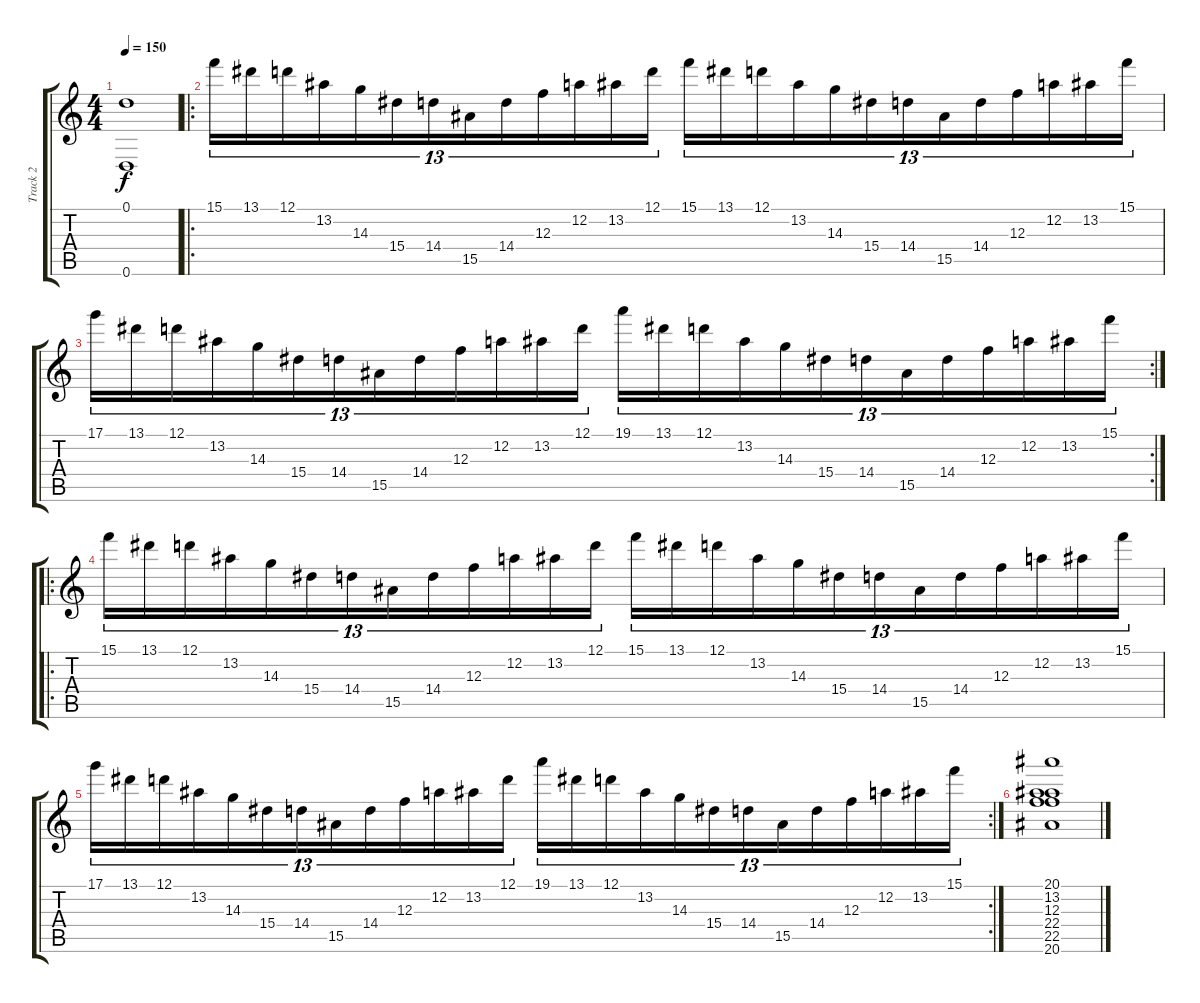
\track ("Track 2" "Track 2") {instrument acousticguitarsteel}
\staff {score tabs}
\tuning (D4 A3 F3 C3 G2 D2) {hide}
\ts (4 4)
\tempo 150
\clef g2
\ks c
(0.1 0.6).1{dy f} |
\ro
15.1.16{tu (13 8)} 13.1.16{tu (13 8)} 12.1.16{tu (13 8)} 13.2.16{tu (13 8)} 14.3.16{tu (13 8)} 15.4.16{tu (13 8)} 14.4.16{tu (13 8)} 15.5.16{tu (13 8)} 14.4.16{tu (13 8)} 12.3.16{tu (13 8)} 12.2.16{tu (13 8)} 13.2.16{tu (13 8)} 12.1.16{tu (13 8)} 15.1.16{tu (13 8)} 13.1.16{tu (13 8)} 12.1.16{tu (13 8)} 13.2.16{tu (13 8)} 14.3.16{tu (13 8)} 15.4.16{tu (13 8)} 14.4.16{tu (13 8)} 15.5.16{tu (13 8)} 14.4.16{tu (13 8)} 12.3.16{tu (13 8)} 12.2.16{tu (13 8)} 13.2.16{tu (13 8)} 15.1.16{tu (13 8)} |
\rc 2
17.1.16{tu (13 8)} 13.1.16{tu (13 8)} 12.1.16{tu (13 8)} 13.2.16{tu (13 8)} 14.3.16{tu (13 8)} 15.4.16{tu (13 8)} 14.4.16{tu (13 8)} 15.5.16{tu (13 8)} 14.4.16{tu (13 8)} 12.3.16{tu (13 8)} 12.2.16{tu (13 8)} 13.2.16{tu (13 8)} 12.1.16{tu (13 8)} 19.1.16{tu (13 8)} 13.1.16{tu (13 8)} 12.1.16{tu (13 8)} 13.2.16{tu (13 8)} 14.3.16{tu (13 8)} 15.4.16{tu (13 8)} 14.4.16{tu (13 8)} 15.5.16{tu (13 8)} 14.4.16{tu (13 8)} 12.3.16{tu (13 8)} 12.2.16{tu (13 8)} 13.2.16{tu (13 8)} 15.1.16{tu (13 8)} |
\ro
15.1.16{tu (13 8)} 13.1.16{tu (13 8)} 12.1.16{tu (13 8)} 13.2.16{tu (13 8)} 14.3.16{tu (13 8)} 15.4.16{tu (13 8)} 14.4.16{tu (13 8)} 15.5.16{tu (13 8)} 14.4.16{tu (13 8)} 12.3.16{tu (13 8)} 12.2.16{tu (13 8)} 13.2.16{tu (13 8)} 12.1.16{tu (13 8)} 15.1.16{tu (13 8)} 13.1.16{tu (13 8)} 12.1.16{tu (13 8)} 13.2.16{tu (13 8)} 14.3.16{tu (13 8)} 15.4.16{tu (13 8)} 14.4.16{tu (13 8)} 15.5.16{tu (13 8)} 14.4.16{tu (13 8)} 12.3.16{tu (13 8)} 12.2.16{tu (13 8)} 13.2.16{tu (13 8)} 15.1.16{tu (13 8)} |
\rc 2
17.1.16{tu (13 8)} 13.1.16{tu (13 8)} 12.1.16{tu (13 8)} 13.2.16{tu (13 8)} 14.3.16{tu (13 8)} 15.4.16{tu (13 8)} 14.4.16{tu (13 8)} 15.5.16{tu (13 8)} 14.4.16{tu (13 8)} 12.3.16{tu (13 8)} 12.2.16{tu (13 8)} 13.2.16{tu (13 8)} 12.1.16{tu (13 8)} 19.1.16{tu (13 8)} 13.1.16{tu (13 8)} 12.1.16{tu (13 8)} 13.2.16{tu (13 8)} 14.3.16{tu (13 8)} 15.4.16{tu (13 8)} 14.4.16{tu (13 8)} 15.5.16{tu (13 8)} 14.4.16{tu (13 8)} 12.3.16{tu (13 8)} 12.2.16{tu (13 8)} 13.2.16{tu (13 8)} 15.1.16{tu (13 8)} |
(20.1 13.2 12.3 22.4 22.5 20.6).1
